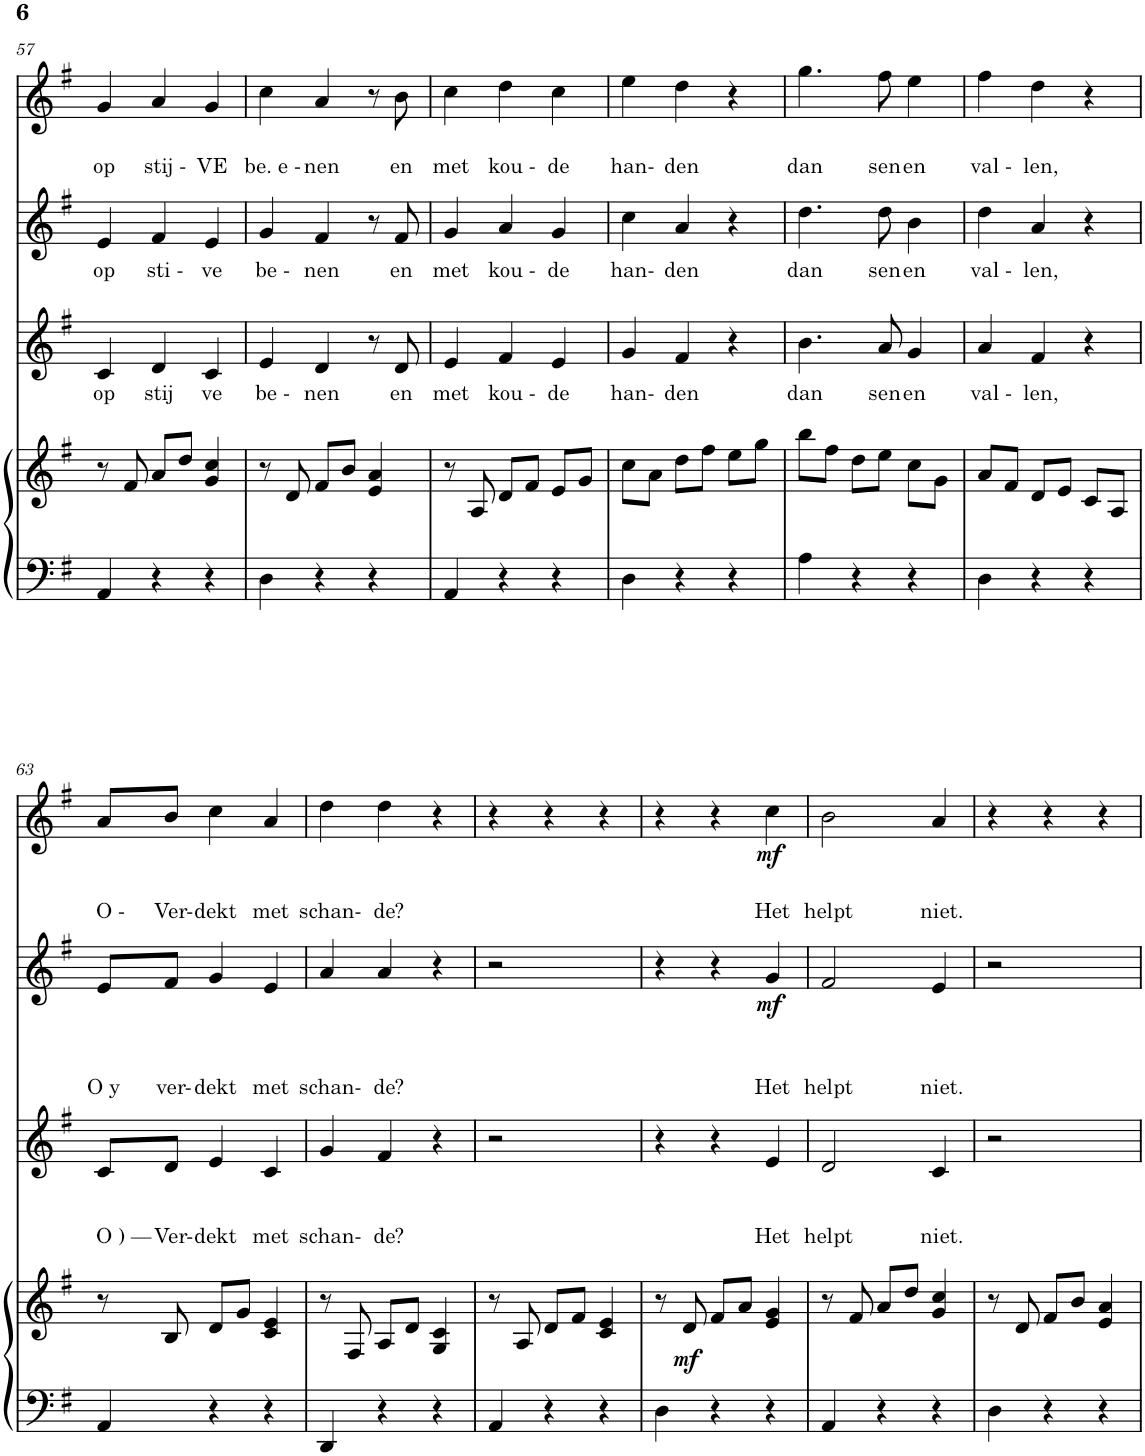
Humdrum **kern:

**kern	**kern	**dynam	**kern	**text	**text	**text	**kern	**text	**text	**text	**text	**dynam	**kern	**text	**text	**text	**dynam
*part4	*part4	*part4	*part3	*part3	*part3	*part3	*part2	*part2	*part2	*part2	*part2	*part2	*part1	*part1	*part1	*part1	*part1
*staff5	*staff4	*staff4/5	*staff3	*staff3	*staff3	*staff3	*staff2	*staff2	*staff2	*staff2	*staff2	*staff2	*staff1	*staff1	*staff1	*staff1	*staff1
*I"Harp	*	*	*I"part 2	*	*	*	*I"part 1	*	*	*	*	*	*I"part 0	*	*	*	*
*I'Hp	*	*	*	*	*	*	*	*	*	*	*	*	*	*	*	*	*
!!LO:PB:g=z
*clefF4	*clefG2	*	*clefG2	*	*	*	*clefG2	*	*	*	*	*	*clefG2	*	*	*	*
*k[f#]	*k[f#]	*	*k[f#]	*	*	*	*k[f#]	*	*	*	*	*	*k[f#]	*	*	*	*
*M3/4	*M3/4	*	*M3/4	*	*	*	*M3/4	*	*	*	*	*	*M3/4	*	*	*	*
=57	=57	=57	=57	=57	=57	=57	=57	=57	=57	=57	=57	=57	=57	=57	=57	=57	=57
!	!	!	!	!LO:LY:b	!	!	!	!LO:LY:b	!	!	!	!	!	!	!LO:LY:b	!	!
4AA/	8r	.	4c/	op	.	.	4e/	op	.	.	.	.	4g/	.	op	.	.
.	8f#/	.	.	.	.	.	.	.	.	.	.	.	.	.	.	.	.
!	!	!	!	!LO:LY:b	!	!	!	!LO:LY:b	!	!	!	!	!	!	!LO:LY:b	!	!
4r	8a/L	.	4d/	stij	.	.	4f#/	sti -	.	.	.	.	4a/	.	stij -	.	.
.	8dd/J	.	.	.	.	.	.	.	.	.	.	.	.	.	.	.	.
!	!	!	!	!LO:LY:b	!	!	!	!LO:LY:b	!	!	!	!	!	!	!LO:LY:b	!	!
4r	4g/ 4cc/	.	4c/	ve	.	.	4e/	ve	.	.	.	.	4g/	.	VE	.	.
=58	=58	=58	=58	=58	=58	=58	=58	=58	=58	=58	=58	=58	=58	=58	=58	=58	=58
!	!	!	!	!LO:LY:b	!	!	!	!LO:LY:b	!	!	!	!	!	!	!LO:LY:b	!	!
4D\	8r	.	4e/	be -	.	.	4g/	be -	.	.	.	.	4cc\	.	be. e -	.	.
.	8d/	.	.	.	.	.	.	.	.	.	.	.	.	.	.	.	.
!	!	!	!	!LO:LY:b	!	!	!	!LO:LY:b	!	!	!	!	!	!	!LO:LY:b	!	!
4r	8f#/L	.	4d/	nen	.	.	4f#/	nen	.	.	.	.	4a/	.	nen	.	.
.	8b/J	.	.	.	.	.	.	.	.	.	.	.	.	.	.	.	.
4r	4e/ 4a/	.	8r	.	.	.	8r	.	.	.	.	.	8r	.	.	.	.
!	!	!	!	!LO:LY:b	!	!	!	!LO:LY:b	!	!	!	!	!	!	!LO:LY:b	!	!
.	.	.	8d/	en	.	.	8f#/	en	.	.	.	.	8b\	.	en	.	.
=59	=59	=59	=59	=59	=59	=59	=59	=59	=59	=59	=59	=59	=59	=59	=59	=59	=59
!	!	!	!	!LO:LY:b	!	!	!	!LO:LY:b	!	!	!	!	!	!	!LO:LY:b	!	!
4AA/	8r	.	4e/	met	.	.	4g/	met	.	.	.	.	4cc\	.	met	.	.
.	8A/	.	.	.	.	.	.	.	.	.	.	.	.	.	.	.	.
!	!	!	!	!LO:LY:b	!	!	!	!LO:LY:b	!	!	!	!	!	!	!LO:LY:b	!	!
4r	8d/L	.	4f#/	kou -	.	.	4a/	kou -	.	.	.	.	4dd\	.	kou -	.	.
.	8f#/J	.	.	.	.	.	.	.	.	.	.	.	.	.	.	.	.
!	!	!	!	!LO:LY:b	!	!	!	!LO:LY:b	!	!	!	!	!	!	!LO:LY:b	!	!
4r	8e/L	.	4e/	de	.	.	4g/	de	.	.	.	.	4cc\	.	de	.	.
.	8g/J	.	.	.	.	.	.	.	.	.	.	.	.	.	.	.	.
=60	=60	=60	=60	=60	=60	=60	=60	=60	=60	=60	=60	=60	=60	=60	=60	=60	=60
!	!	!	!	!LO:LY:b	!	!	!	!LO:LY:b	!	!	!	!	!	!	!LO:LY:b	!	!
4D\	8cc\L	.	4g/	han-	.	.	4cc\	han-	.	.	.	.	4ee\	.	han-	.	.
.	8a\J	.	.	.	.	.	.	.	.	.	.	.	.	.	.	.	.
!	!	!	!	!LO:LY:b	!	!	!	!LO:LY:b	!	!	!	!	!	!	!LO:LY:b	!	!
4r	8dd\L	.	4f#/	den	.	.	4a/	den	.	.	.	.	4dd\	.	den	.	.
.	8ff#\J	.	.	.	.	.	.	.	.	.	.	.	.	.	.	.	.
4r	8ee\L	.	4r	.	.	.	4r	.	.	.	.	.	4r	.	.	.	.
.	8gg\J	.	.	.	.	.	.	.	.	.	.	.	.	.	.	.	.
=61	=61	=61	=61	=61	=61	=61	=61	=61	=61	=61	=61	=61	=61	=61	=61	=61	=61
!	!	!	!	!LO:LY:b	!	!	!	!LO:LY:b	!	!	!	!	!	!	!LO:LY:b	!	!
4A\	8bb\L	.	4.b\	dan	.	.	4.dd\	dan	.	.	.	.	4.gg\	.	dan	.	.
.	8ff#\J	.	.	.	.	.	.	.	.	.	.	.	.	.	.	.	.
4r	8dd\L	.	.	.	.	.	.	.	.	.	.	.	.	.	.	.	.
!	!	!	!	!LO:LY:b	!	!	!	!LO:LY:b	!	!	!	!	!	!	!LO:LY:b	!	!
.	8ee\J	.	8a/	sen	.	.	8dd\	sen	.	.	.	.	8ff#\	.	sen	.	.
!	!	!	!	!LO:LY:b	!	!	!	!LO:LY:b	!	!	!	!	!	!	!LO:LY:b	!	!
4r	8cc\L	.	4g/	en	.	.	4b\	en	.	.	.	.	4ee\	.	en	.	.
.	8g\J	.	.	.	.	.	.	.	.	.	.	.	.	.	.	.	.
=62	=62	=62	=62	=62	=62	=62	=62	=62	=62	=62	=62	=62	=62	=62	=62	=62	=62
!	!	!	!	!LO:LY:b	!	!	!	!LO:LY:b	!	!	!	!	!	!	!LO:LY:b	!	!
4D\	8a/L	.	4a/	val -	.	.	4dd\	val -	.	.	.	.	4ff#\	.	val -	.	.
.	8f#/J	.	.	.	.	.	.	.	.	.	.	.	.	.	.	.	.
!	!	!	!	!LO:LY:b	!	!	!	!LO:LY:b	!	!	!	!	!	!	!LO:LY:b	!	!
4r	8d/L	.	4f#/	len,	.	.	4a/	len,	.	.	.	.	4dd\	.	len,	.	.
.	8e/J	.	.	.	.	.	.	.	.	.	.	.	.	.	.	.	.
4r	8c/L	.	4r	.	.	.	4r	.	.	.	.	.	4r	.	.	.	.
.	8A/J	.	.	.	.	.	.	.	.	.	.	.	.	.	.	.	.
!!LO:LB:g=z
=63	=63	=63	=63	=63	=63	=63	=63	=63	=63	=63	=63	=63	=63	=63	=63	=63	=63
!	!	!	!	!	!	!LO:LY:b	!	!	!	!	!LO:LY:b	!	!	!	!	!LO:LY:b	!
4AA/	8r	.	8c/L	.	.	O ) —	8e/L	.	.	.	O y	.	8a/L	.	.	O -	.
!	!	!	!	!	!	!LO:LY:b	!	!	!	!	!LO:LY:b	!	!	!	!	!LO:LY:b	!
.	8B/	.	8d/J	.	.	Ver-	8f#/J	.	.	.	ver-	.	8b/J	.	.	Ver-	.
!	!	!	!	!	!	!LO:LY:b	!	!	!	!	!LO:LY:b	!	!	!	!	!LO:LY:b	!
4r	8d/L	.	4e/	.	.	dekt	4g/	.	.	.	dekt	.	4cc\	.	.	dekt	.
.	8g/J	.	.	.	.	.	.	.	.	.	.	.	.	.	.	.	.
!	!	!	!	!	!	!LO:LY:b	!	!	!	!	!LO:LY:b	!	!	!	!	!LO:LY:b	!
4r	4c/ 4e/	.	4c/	.	.	met	4e/	.	.	.	met	.	4a/	.	.	met	.
=64	=64	=64	=64	=64	=64	=64	=64	=64	=64	=64	=64	=64	=64	=64	=64	=64	=64
!	!	!	!	!	!	!LO:LY:b	!	!	!	!	!LO:LY:b	!	!	!	!	!LO:LY:b	!
4DD/	8r	.	4g/	.	.	schan-	4a/	.	.	.	schan-	.	4dd\	.	.	schan-	.
.	8F#/	.	.	.	.	.	.	.	.	.	.	.	.	.	.	.	.
!	!	!	!	!	!	!LO:LY:b	!	!	!	!	!LO:LY:b	!	!	!	!	!LO:LY:b	!
4r	8A/L	.	4f#/	.	.	de?	4a/	.	.	.	de?	.	4dd\	.	.	de?	.
.	8d/J	.	.	.	.	.	.	.	.	.	.	.	.	.	.	.	.
4r	4G/ 4c/	.	4r	.	.	.	4r	.	.	.	.	.	4r	.	.	.	.
=65	=65	=65	=65	=65	=65	=65	=65	=65	=65	=65	=65	=65	=65	=65	=65	=65	=65
4AA/	8r	.	2r	.	.	.	2r	.	.	.	.	.	4r	.	.	.	.
.	8A/	.	.	.	.	.	.	.	.	.	.	.	.	.	.	.	.
4r	8d/L	.	.	.	.	.	.	.	.	.	.	.	4r	.	.	.	.
.	8f#/J	.	.	.	.	.	.	.	.	.	.	.	.	.	.	.	.
4r	4c/ 4e/	.	4ryy	.	.	.	4ryy	.	.	.	.	.	4r	.	.	.	.
=66	=66	=66	=66	=66	=66	=66	=66	=66	=66	=66	=66	=66	=66	=66	=66	=66	=66
4D\	8r	.	4r	.	.	.	4r	.	.	.	.	.	4r	.	.	.	.
!	!	!LO:DY:b	!	!	!	!	!	!	!	!	!	!	!	!	!	!	!
.	8d/	mf	.	.	.	.	.	.	.	.	.	.	.	.	.	.	.
4r	8f#/L	.	4r	.	.	.	4r	.	.	.	.	.	4r	.	.	.	.
.	8a/J	.	.	.	.	.	.	.	.	.	.	.	.	.	.	.	.
!	!	!	!	!	!	!LO:LY:b	!	!	!	!	!LO:LY:b	!LO:DY:b	!	!	!	!LO:LY:b	!LO:DY:b
4r	4e/ 4g/	.	4e/	.	.	Het	4g/	.	.	.	Het	mf	4cc\	.	.	Het	mf
=67	=67	=67	=67	=67	=67	=67	=67	=67	=67	=67	=67	=67	=67	=67	=67	=67	=67
!	!	!	!	!	!	!LO:LY:b	!	!	!	!	!LO:LY:b	!	!	!	!	!LO:LY:b	!
4AA/	8r	.	2d/	.	.	helpt	2f#/	.	.	.	helpt	.	2b\	.	.	helpt	.
.	8f#/	.	.	.	.	.	.	.	.	.	.	.	.	.	.	.	.
4r	8a/L	.	.	.	.	.	.	.	.	.	.	.	.	.	.	.	.
.	8dd/J	.	.	.	.	.	.	.	.	.	.	.	.	.	.	.	.
!	!	!	!	!	!	!LO:LY:b	!	!	!	!	!LO:LY:b	!	!	!	!	!LO:LY:b	!
4r	4g/ 4cc/	.	4c/	.	.	niet.	4e/	.	.	.	niet.	.	4a/	.	.	niet.	.
=68	=68	=68	=68	=68	=68	=68	=68	=68	=68	=68	=68	=68	=68	=68	=68	=68	=68
4D\	8r	.	2r	.	.	.	2r	.	.	.	.	.	4r	.	.	.	.
.	8d/	.	.	.	.	.	.	.	.	.	.	.	.	.	.	.	.
4r	8f#/L	.	.	.	.	.	.	.	.	.	.	.	4r	.	.	.	.
.	8b/J	.	.	.	.	.	.	.	.	.	.	.	.	.	.	.	.
4r	4e/ 4a/	.	4ryy	.	.	.	4ryy	.	.	.	.	.	4r	.	.	.	.
=	=	=	=	=	=	=	=	=	=	=	=	=	=	=	=	=	=
*-	*-	*-	*-	*-	*-	*-	*-	*-	*-	*-	*-	*-	*-	*-	*-	*-	*-
